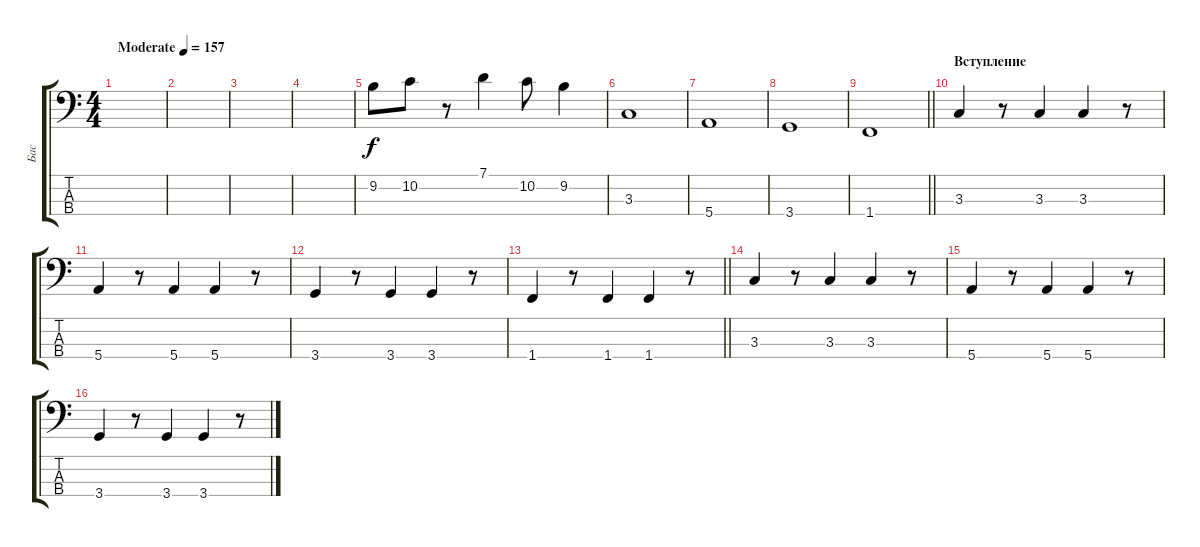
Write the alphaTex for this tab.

\track ("Бас" "Бас") {instrument electricbasspick}
\staff {score tabs}
\tuning (G2 D2 A1 E1) {hide}
\ts (4 4)
\tempo (157 "Moderate")
\clef f4
\ks c
|
|
|
|
9.2.8 10.2.8 r.8 7.1.4 10.2.8 9.2.4 |
3.3.1 |
5.4.1 |
3.4.1 |
\barLineRight lightlight
1.4.1 |
\section ("" "Вступление")
3.3.4 r.8 3.3.4 3.3.4 r.8 |
5.4.4 r.8 5.4.4 5.4.4 r.8 |
3.4.4 r.8 3.4.4 3.4.4 r.8 |
\barLineRight lightlight
1.4.4 r.8 1.4.4 1.4.4 r.8 |
3.3.4 r.8 3.3.4 3.3.4 r.8 |
5.4.4 r.8 5.4.4 5.4.4 r.8 |
3.4.4 r.8 3.4.4 3.4.4 r.8
